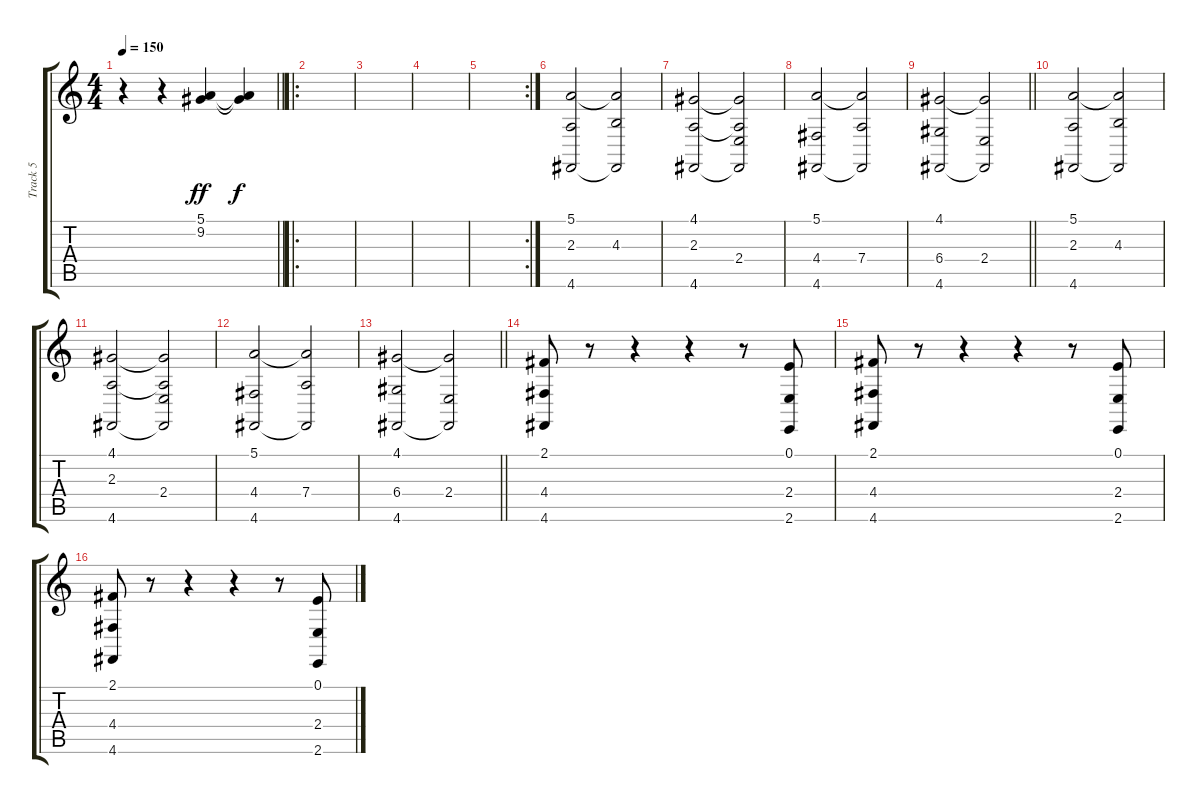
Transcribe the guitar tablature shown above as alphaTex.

\track ("Track 5" "Track 5") {instrument choiraahs}
\staff {score tabs}
\tuning (E4 B3 G3 D3 A2 D2) {hide}
\ts (4 4)
\tempo 150
\clef g2
\barLineRight lightlight
\ks c
r.4{dy f instrument reversecymbal} r.4 (5.1 9.2).4{dy ff} (5.1{t} 9.2{t}).4{dy f} |
\ro
\section ("" "")
|
|
|
\rc 2
|
(5.1 2.3 4.6).2 (5.1{t} 4.3 4.6{t}).2 |
(4.1 2.3 4.6).2 (4.1{t} 2.3{t} 2.4 4.6{t}).2 |
(5.1 4.4 4.6).2 (5.1{t} 7.4 4.6{t}).2 |
\barLineRight lightlight
(4.1 6.4 4.6).2 (4.1{t} 2.4 4.6{t}).2 |
(5.1 2.3 4.6).2 (5.1{t} 4.3 4.6{t}).2 |
(4.1 2.3 4.6).2 (4.1{t} 2.3{t} 2.4 4.6{t}).2 |
(5.1 4.4 4.6).2 (5.1{t} 7.4 4.6{t}).2 |
\barLineRight lightlight
(4.1 6.4 4.6).2 (4.1{t} 2.4 4.6{t}).2 |
(2.1 4.4 4.6).8 r.8 r.4 r.4 r.8 (0.1 2.4 2.6).8 |
(2.1 4.4 4.6).8 r.8 r.4 r.4 r.8 (0.1 2.4 2.6).8 |
(2.1 4.4 4.6).8 r.8 r.4 r.4 r.8 (0.1 2.4 2.6).8
